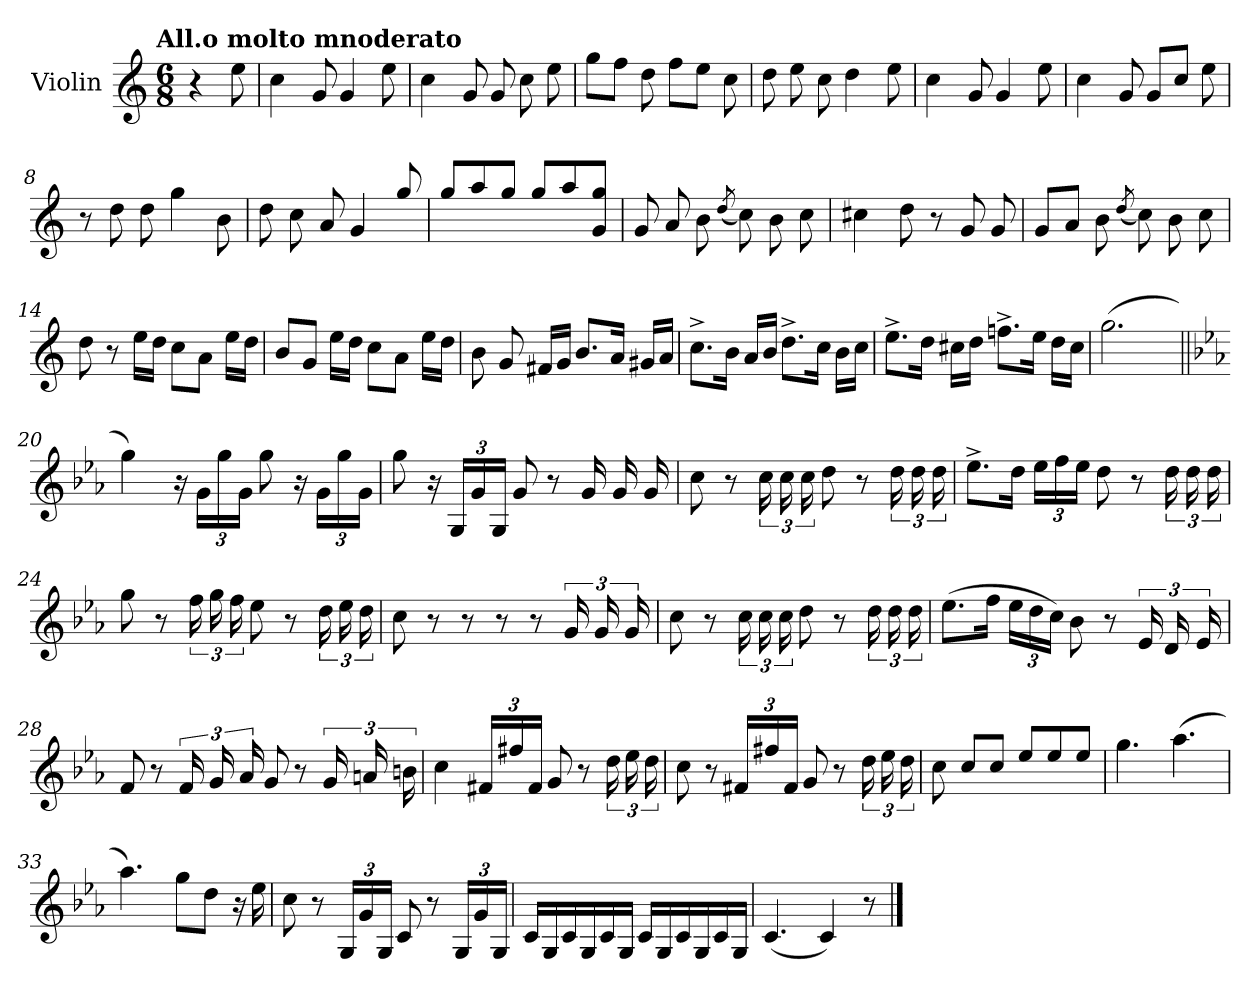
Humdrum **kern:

**kern
*part1
*staff1
*I"Violin
*I'Vln.
*clefG2
*k[]
!!LO:TX:omd:t=All.o molto mnoderato
*M6/8
*MM114
=1
4r
8ee\
=2
4cc\
8g/
4g/
8ee\
=3
4cc\
8g/
8g/
8cc\
8ee\
=4
8gg\L
8ff\J
8dd\
8ff\L
8ee\J
8cc\
=5
8dd\
8ee\
8cc\
4dd\
8ee\
=6
4cc\
8g/
4g/
8ee\
=7
4cc\
8g/
8g/L
8cc/J
8ee\
!!LO:LB:g=z
=8
8r
8dd\
8dd\
4gg\
8b\
=9
8dd\
8cc\
8a/
4g/
8gg/
=10
8gg/L
8aa/
8gg/J
8gg/L
8aa/
8g/ 8gg/J
=11
8g/
8a/
8b\
(<8qdd/
8cc\)
8b\
8cc\
=12
4cc#X\
8dd\
8r
8g/
8g/
=13
8g/L
8a/J
8b\
(<8qdd/
8cc\)
8b\
8cc\
!!LO:LB:g=z
=14
8dd\
8r
16ee\LL
16dd\JJ
8cc\L
8a\J
16ee\LL
16dd\JJ
=15
8b/L
8g/J
16ee\LL
16dd\JJ
8cc\L
8a\J
16ee\LL
16dd\JJ
=16
8b\
8g/
16f#X/LL
16g/JJ
8.b/L
16a/Jk
16g#X/LL
16a/JJ
=17
8.cc^\L
16b\Jk
16a/LL
16b/JJ
8.dd^\L
16cc\Jk
16b\LL
16cc\JJ
!!LO:LB:g=z
=18
8.ee^\L
16dd\Jk
16cc#X\LL
16dd\JJ
8.ffn^\L
16ee\Jk
16dd\LL
16cc#\JJ
=19
(>2.gg\
=20||
*k[b-e-a-]
4gg\)
16r
*Xbrackettup
24g\LL
24gg\
24g\JJ
8gg\
16r
24g\LL
24gg\
24g\JJ
=21
8gg\
16r
24G/LL
24g/
24G/JJ
8g/
8r
16g/
16g/
16g/
!!LO:LB:g=z
=22
8cc\
8r
*brackettup
24cc\
24cc\
24cc\
8dd\
8r
24dd\
24dd\
24dd\
=23
8.ee-^\L
16dd\Jk
*Xbrackettup
24ee-\LL
24ff\
24ee-\JJ
8dd\
8r
*brackettup
24dd\
24dd\
24dd\
=24
8gg\
8r
24ff\
24gg\
24ff\
8ee-\
8r
24dd\
24ee-\
24dd\
=25
8cc\
8r
8r
8r
8r
24g/
24g/
24g/
!!LO:LB:g=z
=26
8cc\
8r
24cc\
24cc\
24cc\
8dd\
8r
24dd\
24dd\
24dd\
=27
(>8.ee-\L
16ff\Jk
*Xbrackettup
24ee-\LL
24dd\
24cc\JJ)
8b-\
8r
*brackettup
24e-/
24d/
24e-/
=28
8f/
8r
24f/
24g/
24a-/
8g/
8r
24g/
24an/
24bn\
!!LO:LB:g=z
=29
4cc\
*Xbrackettup
24f#X/LL
24ff#X/
24f#/JJ
8g/
8r
*brackettup
24dd\
24ee-\
24dd\
=30
8cc\
8r
*Xbrackettup
24f#X/LL
24ff#X/
24f#/JJ
8g/
8r
*brackettup
24dd\
24ee-\
24dd\
=31
8cc\
8cc/L
8cc/J
8ee-/L
8ee-/
8ee-/J
=32
4.gg\
(>4.aa-\
=33
4.aa-\)
8gg\L
8dd\J
16r
16ee-\
!!LO:LB:g=z
=34
8cc\
8r
*Xbrackettup
24G/LL
24g/
24G/JJ
8c/
8r
24G/LL
24g/
24G/JJ
=35
16c/LL
16G/
16c/
16G/
16c/
16G/JJ
16c/LL
16G/
16c/
16G/
16c/
16G/JJ
=36
(<4.c/
4c/)
8r
==
*-
